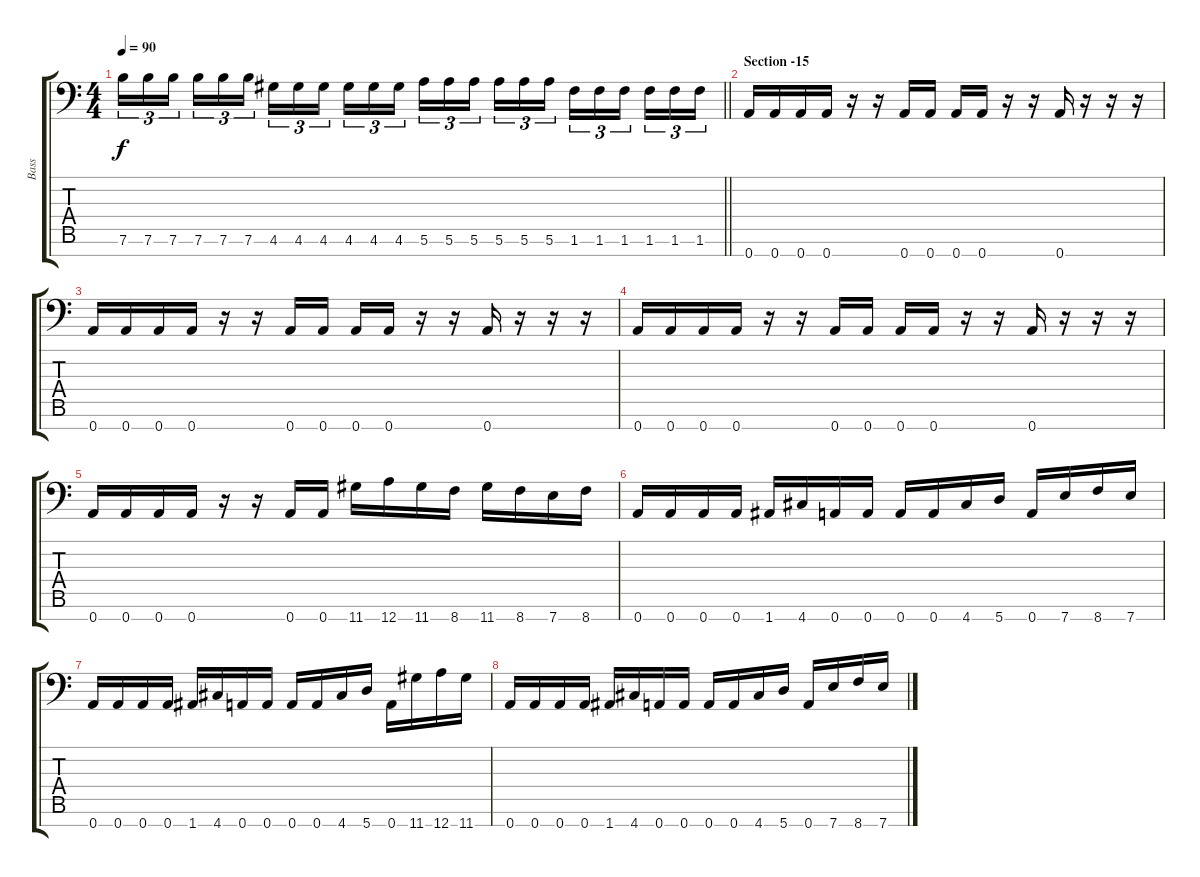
\track ("Bass" "Bass") {instrument electricbasspick}
\staff {score tabs}
\tuning (E4 B3 G3 D3 A2 E2 A1) {hide}
\ts (4 4)
\tempo 90
\clef f4
\barLineRight lightlight
\ks c
7.6.16{tu (3 2) dy f} 7.6.16{tu (3 2)} 7.6.16{tu (3 2) beam splitsecondary} 7.6.16{tu (3 2)} 7.6.16{tu (3 2)} 7.6.16{tu (3 2)} 4.6.16{tu (3 2)} 4.6.16{tu (3 2)} 4.6.16{tu (3 2) beam splitsecondary} 4.6.16{tu (3 2)} 4.6.16{tu (3 2)} 4.6.16{tu (3 2)} 5.6.16{tu (3 2)} 5.6.16{tu (3 2)} 5.6.16{tu (3 2) beam splitsecondary} 5.6.16{tu (3 2)} 5.6.16{tu (3 2)} 5.6.16{tu (3 2)} 1.6.16{tu (3 2)} 1.6.16{tu (3 2)} 1.6.16{tu (3 2) beam splitsecondary} 1.6.16{tu (3 2)} 1.6.16{tu (3 2)} 1.6.16{tu (3 2)} |
\section ("" "Section -15")
0.7.16 0.7.16 0.7.16 0.7.16 r.16 r.16 0.7.16 0.7.16 0.7.16 0.7.16 r.16 r.16 0.7.16 r.16 r.16 r.16 |
0.7.16 0.7.16 0.7.16 0.7.16 r.16 r.16 0.7.16 0.7.16 0.7.16 0.7.16 r.16 r.16 0.7.16 r.16 r.16 r.16 |
0.7.16 0.7.16 0.7.16 0.7.16 r.16 r.16 0.7.16 0.7.16 0.7.16 0.7.16 r.16 r.16 0.7.16 r.16 r.16 r.16 |
0.7.16 0.7.16 0.7.16 0.7.16 r.16 r.16 0.7.16 0.7.16 11.7.16 12.7.16 11.7.16 8.7.16 11.7.16 8.7.16 7.7.16 8.7.16 |
0.7.16 0.7.16 0.7.16 0.7.16 1.7.16 4.7.16 0.7.16 0.7.16 0.7.16 0.7.16 4.7.16 5.7.16 0.7.16 7.7.16 8.7.16 7.7.16 |
0.7.16 0.7.16 0.7.16 0.7.16 1.7.16 4.7.16 0.7.16 0.7.16 0.7.16 0.7.16 4.7.16 5.7.16 0.7.16 11.7.16 12.7.16 11.7.16 |
0.7.16 0.7.16 0.7.16 0.7.16 1.7.16 4.7.16 0.7.16 0.7.16 0.7.16 0.7.16 4.7.16 5.7.16 0.7.16 7.7.16 8.7.16 7.7.16
